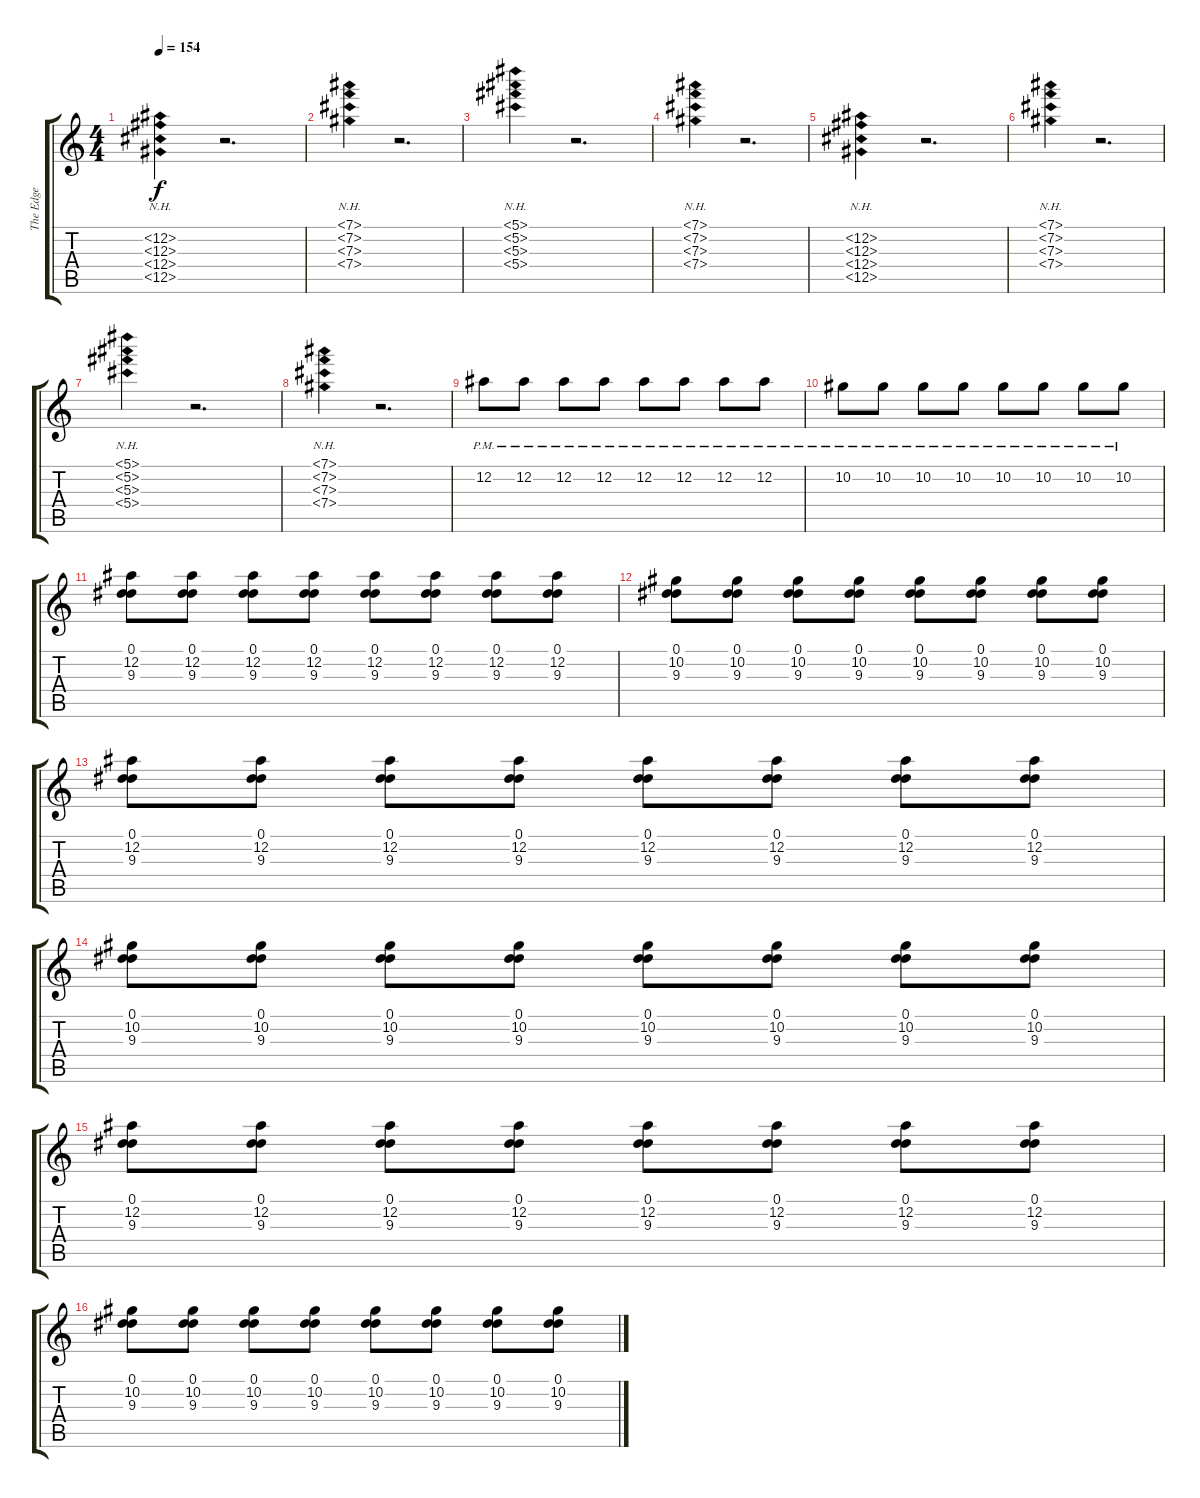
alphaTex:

\track ("The Edge" "The Edge") {instrument distortionguitar}
\staff {score tabs}
\tuning (Eb4 Bb3 Gb3 Db3 Ab2 Eb2) {hide}
\ts (4 4)
\tempo 154
\clef g2
\ks c
(12.2{nh} 12.3{nh} 12.4{nh} 12.5{nh}).4{dy f} r.2{d} |
(7.1{nh} 7.2{nh} 7.3{nh} 7.4{nh}).4 r.2{d} |
(5.1{nh} 5.2{nh} 5.3{nh} 5.4{nh}).4 r.2{d} |
(7.1{nh} 7.2{nh} 7.3{nh} 7.4{nh}).4 r.2{d} |
(12.2{nh} 12.3{nh} 12.4{nh} 12.5{nh}).4 r.2{d} |
(7.1{nh} 7.2{nh} 7.3{nh} 7.4{nh}).4 r.2{d} |
(5.1{nh} 5.2{nh} 5.3{nh} 5.4{nh}).4 r.2{d} |
(7.1{nh} 7.2{nh} 7.3{nh} 7.4{nh}).4 r.2{d} |
12.2{pm}.8 12.2{pm}.8 12.2{pm}.8 12.2{pm}.8 12.2{pm}.8 12.2{pm}.8 12.2{pm}.8 12.2{pm}.8 |
10.2{pm}.8 10.2{pm}.8 10.2{pm}.8 10.2{pm}.8 10.2{pm}.8 10.2{pm}.8 10.2{pm}.8 10.2{pm}.8 |
(0.1 12.2 9.3).8 (0.1 12.2 9.3).8 (0.1 12.2 9.3).8 (0.1 12.2 9.3).8 (0.1 12.2 9.3).8 (0.1 12.2 9.3).8 (0.1 12.2 9.3).8 (0.1 12.2 9.3).8 |
(0.1 10.2 9.3).8 (0.1 10.2 9.3).8 (0.1 10.2 9.3).8 (0.1 10.2 9.3).8 (0.1 10.2 9.3).8 (0.1 10.2 9.3).8 (0.1 10.2 9.3).8 (0.1 10.2 9.3).8 |
(0.1 12.2 9.3).8 (0.1 12.2 9.3).8 (0.1 12.2 9.3).8 (0.1 12.2 9.3).8 (0.1 12.2 9.3).8 (0.1 12.2 9.3).8 (0.1 12.2 9.3).8 (0.1 12.2 9.3).8 |
(0.1 10.2 9.3).8 (0.1 10.2 9.3).8 (0.1 10.2 9.3).8 (0.1 10.2 9.3).8 (0.1 10.2 9.3).8 (0.1 10.2 9.3).8 (0.1 10.2 9.3).8 (0.1 10.2 9.3).8 |
(0.1 12.2 9.3).8 (0.1 12.2 9.3).8 (0.1 12.2 9.3).8 (0.1 12.2 9.3).8 (0.1 12.2 9.3).8 (0.1 12.2 9.3).8 (0.1 12.2 9.3).8 (0.1 12.2 9.3).8 |
(0.1 10.2 9.3).8 (0.1 10.2 9.3).8 (0.1 10.2 9.3).8 (0.1 10.2 9.3).8 (0.1 10.2 9.3).8 (0.1 10.2 9.3).8 (0.1 10.2 9.3).8 (0.1 10.2 9.3).8
